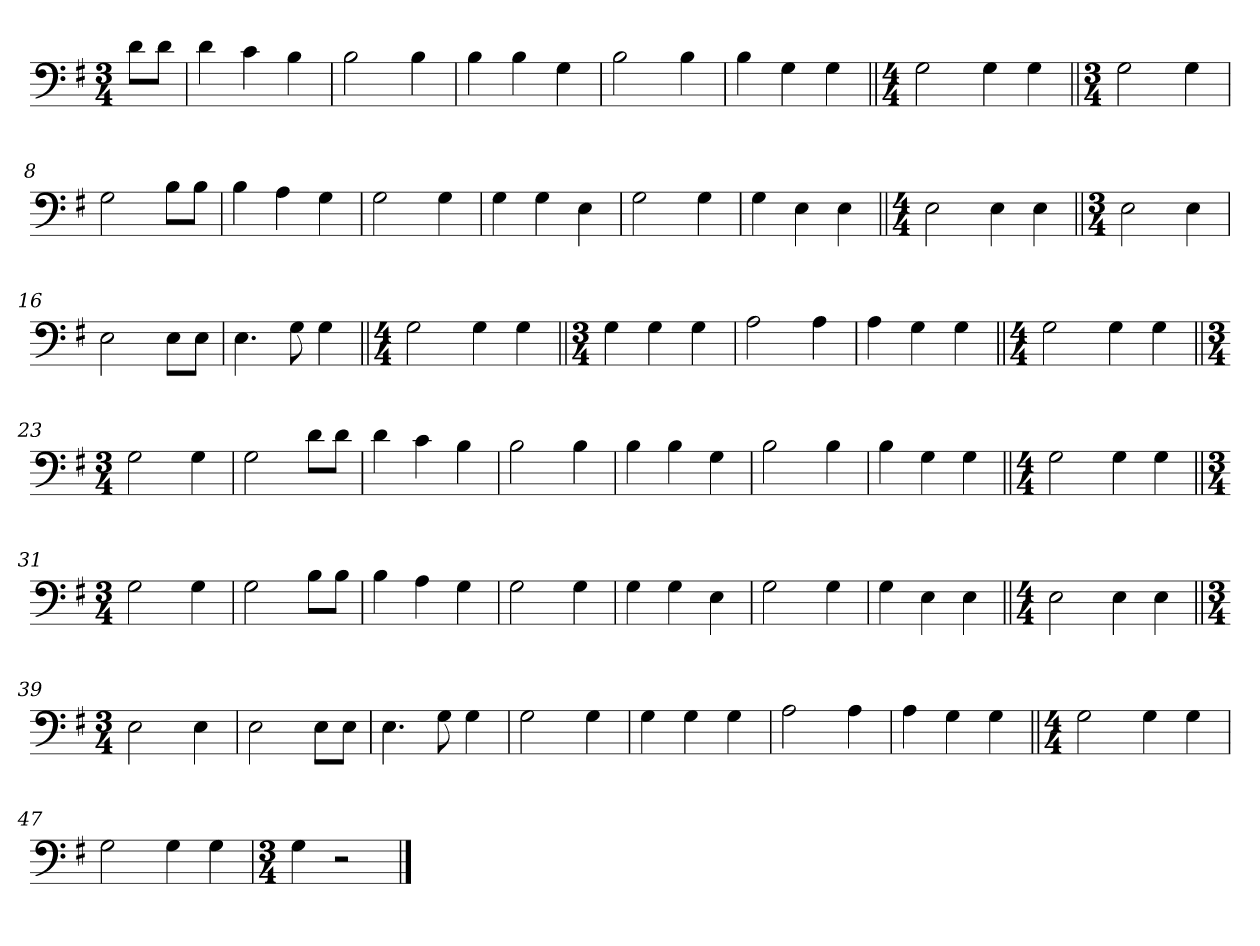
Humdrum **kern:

**kern
*part1
*staff1
*clefF4
*k[f#]
*M3/4
=
8d\L
8d\J
=1
4d\
4c\
4B\
=2
2B\
4B\
=3
4B\
4B\
4G\
=4
2B\
4B\
=5
4B\
4G\
4G\
=6||
*M4/4
2G\
4G\
4G\
=7||
*M3/4
2G\
4G\
=8
2G\
8B\L
8B\J
=9
4B\
4A\
4G\
=10
2G\
4G\
=11
4G\
4G\
4E\
=12
2G\
4G\
=13
4G\
4E\
4E\
=14||
*M4/4
2E\
4E\
4E\
=15||
*M3/4
2E\
4E\
=16
2E\
8E\L
8E\J
=17
4.E\
8G\
4G\
=18||
*M4/4
2G\
4G\
4G\
=19||
*M3/4
4G\
4G\
4G\
=20
2A\
4A\
=21
4A\
4G\
4G\
=22||
*M4/4
2G\
4G\
4G\
=23||
*M3/4
2G\
4G\
=24
2G\
8d\L
8d\J
=25
4d\
4c\
4B\
=26
2B\
4B\
=27
4B\
4B\
4G\
=28
2B\
4B\
=29
4B\
4G\
4G\
=30||
*M4/4
2G\
4G\
4G\
=31||
*M3/4
2G\
4G\
=32
2G\
8B\L
8B\J
=33
4B\
4A\
4G\
=34
2G\
4G\
=35
4G\
4G\
4E\
=36
2G\
4G\
=37
4G\
4E\
4E\
=38||
*M4/4
2E\
4E\
4E\
=39||
*M3/4
2E\
4E\
=40
2E\
8E\L
8E\J
=41
4.E\
8G\
4G\
=42
2G\
4G\
=43
4G\
4G\
4G\
=44
2A\
4A\
=45
4A\
4G\
4G\
=46||
*M4/4
2G\
4G\
4G\
=47
2G\
4G\
4G\
=48
*M3/4
4G\
2r
==
*-
